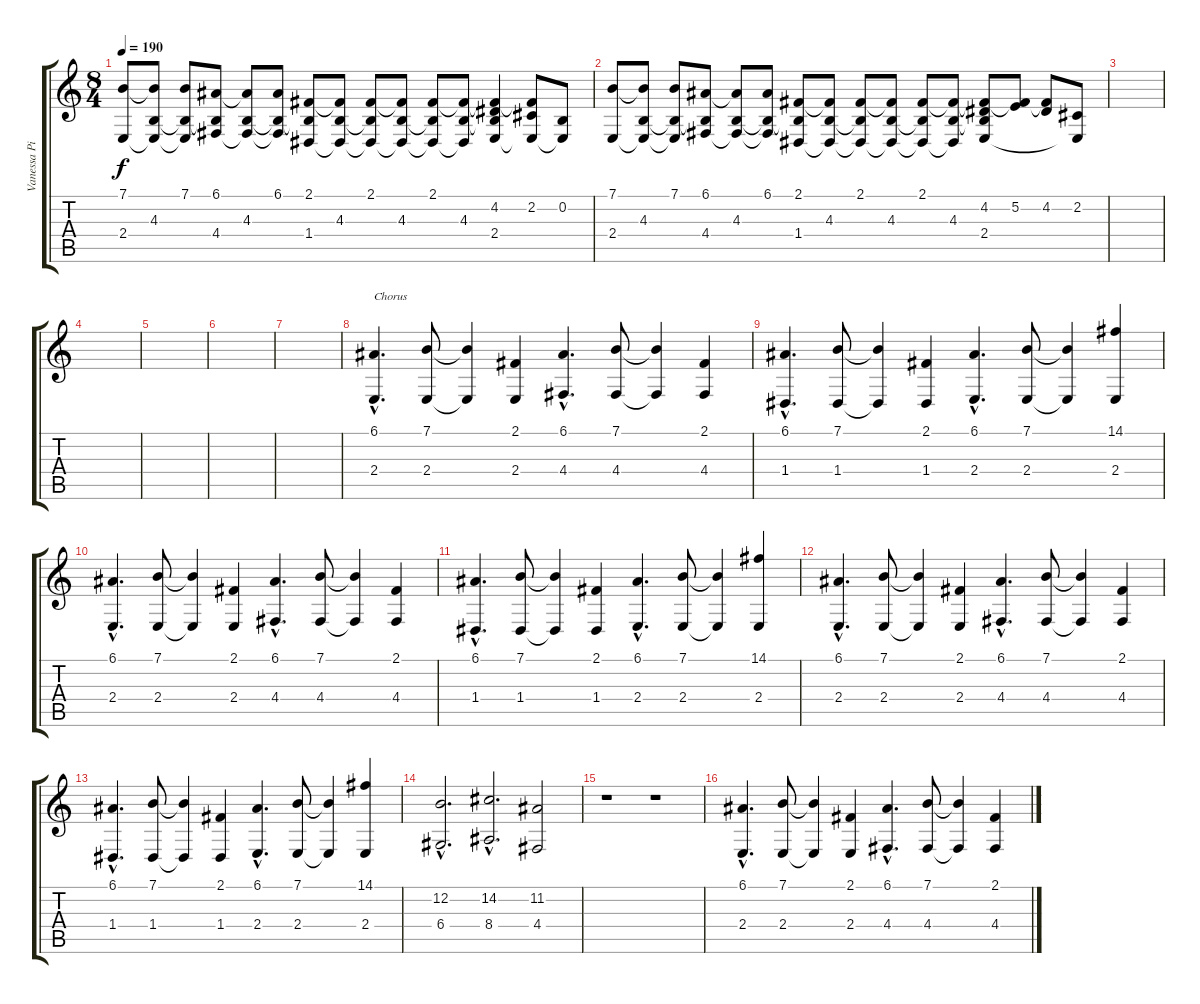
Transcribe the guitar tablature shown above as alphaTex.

\track ("Vanessa Piano" "Vanessa Pi") {instrument brightacousticpiano}
\staff {score tabs}
\tuning (E4 B3 G3 D3 A2 E2) {hide}
\ts (8 4)
\tempo 190
\clef g2
\ks c
(7.1 2.4).8{dy f} (7.1{t} 4.3 2.4{t}).8 (7.1 4.3{t} 2.4{t}).8 (6.1 4.3{t} 4.4).8 (6.1{t} 4.3 4.4{t}).8 (6.1 4.3{t} 4.4{t}).8 (2.1 4.3{t} 1.4).8 (2.1{t} 4.3 1.4{t}).8 (2.1 4.3{t} 1.4{t}).8 (2.1{t} 4.3 1.4{t}).8 (2.1 4.3{t} 1.4{t}).8 (2.1{t} 4.3 1.4{t}).8 (2.1{t} 4.2 4.3{t} 2.4).4 (2.1{t} 2.2 2.4{t}).8 (0.2 2.4{t}).8 |
(7.1 2.4).8 (7.1{t} 4.3 2.4{t}).8 (7.1 4.3{t} 2.4{t}).8 (6.1 4.3{t} 4.4).8 (6.1{t} 4.3 4.4{t}).8 (6.1 4.3{t} 4.4{t}).8 (2.1 4.3{t} 1.4).8 (2.1{t} 4.3 1.4{t}).8 (2.1 4.3{t} 1.4{t}).8 (2.1{t} 4.3 1.4{t}).8 (2.1 4.3{t} 1.4{t}).8 (2.1{t} 4.3 1.4{t}).8 (2.1{t} 4.2 4.3{t} 2.4).8 (2.1{t} 5.2).8 (2.1{t} 4.2).8 (2.2 2.4{t}).8 |
|
|
|
|
|
(6.1{hac} 2.4{hac}).4{d txt "Chorus" volume 10} (7.1 2.4).8 (7.1{t} 2.4{t}).4 (2.1 2.4).4 (6.1{hac} 4.4{hac}).4{d} (7.1 4.4).8 (7.1{t} 4.4{t}).4 (2.1 4.4).4 |
(6.1{hac} 1.4{hac}).4{d} (7.1 1.4).8 (7.1{t} 1.4{t}).4 (2.1 1.4).4 (6.1{hac} 2.4{hac}).4{d} (7.1 2.4).8 (7.1{t} 2.4{t}).4 (14.1 2.4).4 |
(6.1{hac} 2.4{hac}).4{d} (7.1 2.4).8 (7.1{t} 2.4{t}).4 (2.1 2.4).4 (6.1{hac} 4.4{hac}).4{d} (7.1 4.4).8 (7.1{t} 4.4{t}).4 (2.1 4.4).4 |
(6.1{hac} 1.4{hac}).4{d} (7.1 1.4).8 (7.1{t} 1.4{t}).4 (2.1 1.4).4 (6.1{hac} 2.4{hac}).4{d} (7.1 2.4).8 (7.1{t} 2.4{t}).4 (14.1 2.4).4 |
(6.1{hac} 2.4{hac}).4{d volume 13} (7.1 2.4).8 (7.1{t} 2.4{t}).4 (2.1 2.4).4 (6.1{hac} 4.4{hac}).4{d} (7.1 4.4).8 (7.1{t} 4.4{t}).4 (2.1 4.4).4 |
(6.1{hac} 1.4{hac}).4{d} (7.1 1.4).8 (7.1{t} 1.4{t}).4 (2.1 1.4).4 (6.1{hac} 2.4{hac}).4{d} (7.1 2.4).8 (7.1{t} 2.4{t}).4 (14.1 2.4).4 |
(12.2{hac} 6.4{hac}).2{d volume 13} (14.2{hac} 8.4{hac}).2{d} (11.2 4.4).2 |
r.1 r.1 |
(6.1{hac} 2.4{hac}).4{d volume 16} (7.1 2.4).8 (7.1{t} 2.4{t}).4 (2.1 2.4).4 (6.1{hac} 4.4{hac}).4{d} (7.1 4.4).8 (7.1{t} 4.4{t}).4 (2.1 4.4).4
